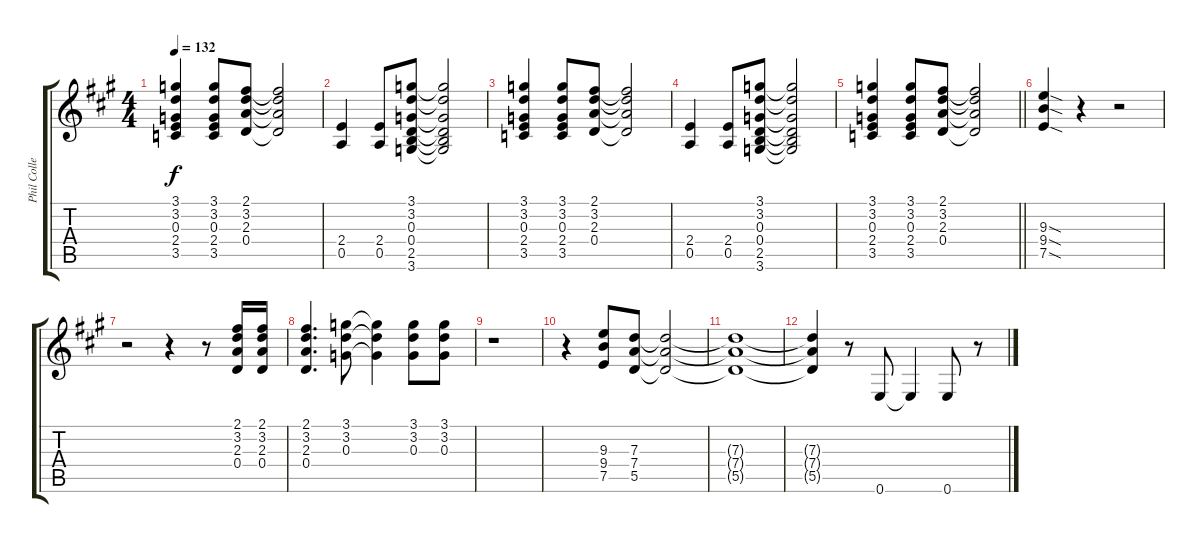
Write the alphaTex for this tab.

\track ("Phil Collen" "Phil Colle") {instrument distortionguitar}
\staff {score tabs}
\tuning (E4 B3 G3 D3 A2 E2) {hide}
\ts (4 4)
\tempo 132
\clef g2
\ks a
(3.1 3.2 0.3 2.4 3.5).4{dy f} (3.1 3.2 0.3 2.4 3.5).8 (2.1 3.2 2.3 0.4).8 (2.1{t} 3.2{t} 2.3{t} 0.4{t}).2 |
(2.4 0.5).4 (2.4 0.5).8 (3.1 3.2 0.3 0.4 2.5 3.6).8 (3.1{t} 3.2{t} 0.3{t} 0.4{t} 2.5{t} 3.6{t}).2 |
(3.1 3.2 0.3 2.4 3.5).4 (3.1 3.2 0.3 2.4 3.5).8 (2.1 3.2 2.3 0.4).8 (2.1{t} 3.2{t} 2.3{t} 0.4{t}).2 |
(2.4 0.5).4 (2.4 0.5).8 (3.1 3.2 0.3 0.4 2.5 3.6).8 (3.1{t} 3.2{t} 0.3{t} 0.4{t} 2.5{t} 3.6{t}).2 |
\barLineRight lightlight
(3.1 3.2 0.3 2.4 3.5).4 (3.1 3.2 0.3 2.4 3.5).8 (2.1 3.2 2.3 0.4).8 (2.1{t} 3.2{t} 2.3{t} 0.4{t}).2 |
(9.3{sod} 9.4{sod} 7.5{sod}).4 r.4 r.2 |
r.2 r.4 r.8 (2.1 3.2 2.3 0.4).16 (2.1 3.2 2.3 0.4).16 |
(2.1 3.2 2.3 0.4).4{d} (3.1 3.2 0.3).8 (3.1{t} 3.2{t} 0.3{t}).4 (3.1 3.2 0.3).8 (3.1 3.2 0.3).8 |
r.1 |
r.4 (9.3 9.4 7.5).8 (7.3 7.4 5.5).8 (7.3{t} 7.4{t} 5.5{t}).2 |
(7.3{t} 7.4{t} 5.5{t}).1 |
(7.3{t} 7.4{t} 5.5{t}).4 r.8 0.6.8 0.6{t}.4 0.6.8 r.8
